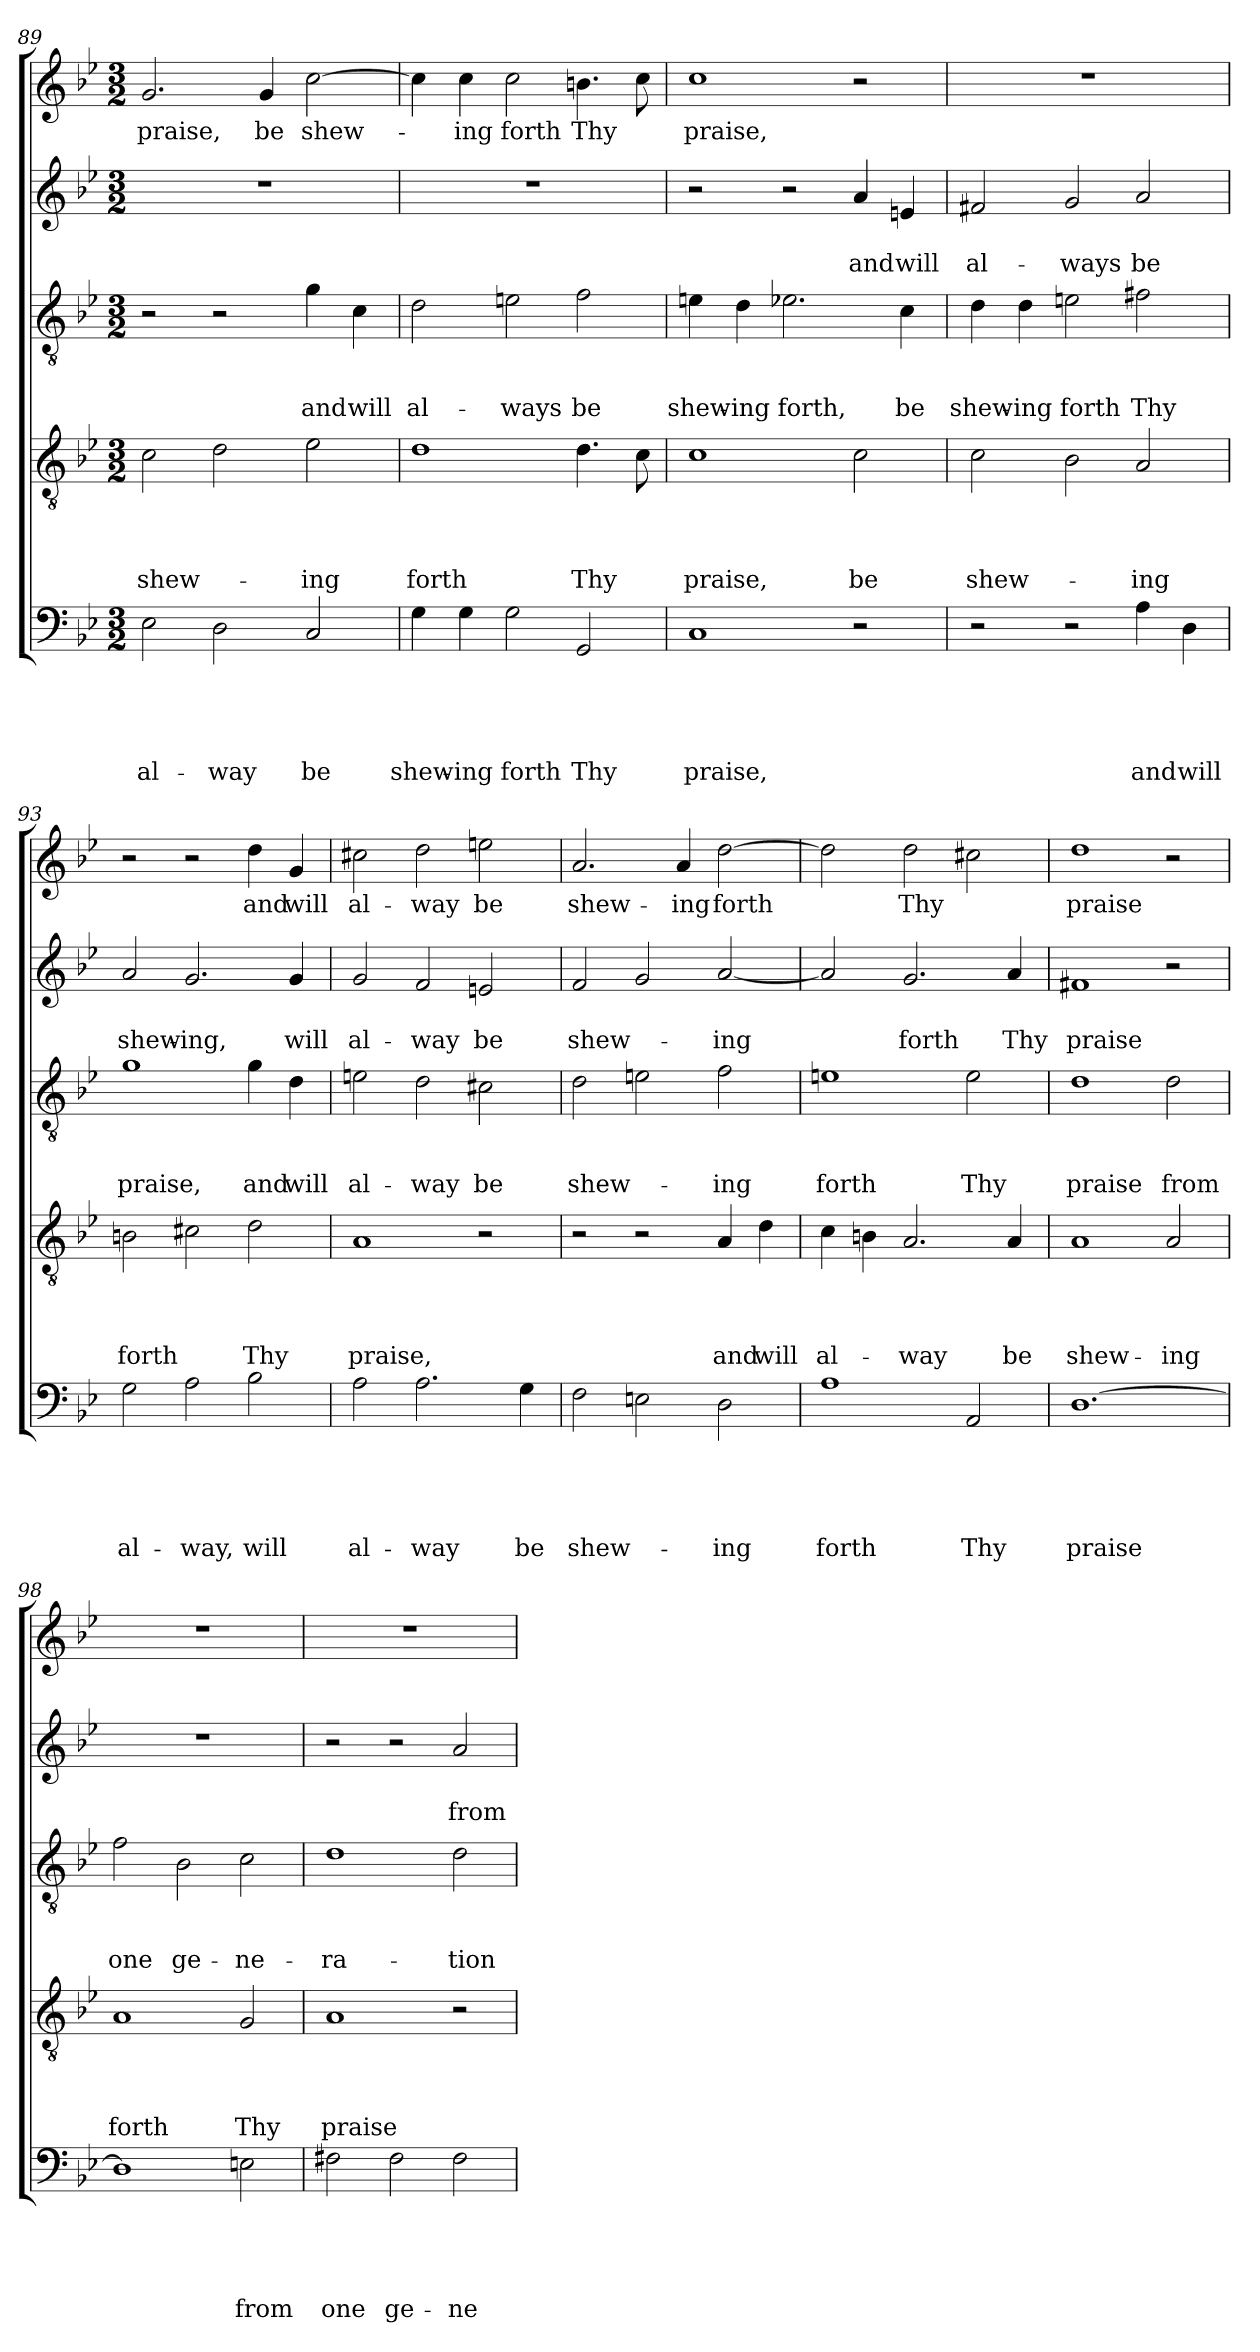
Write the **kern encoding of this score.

**kern	**text	**text	**text	**text	**text	**kern	**text	**text	**text	**text	**kern	**text	**text	**text	**kern	**text	**text	**kern	**text
*part5	*part5	*part5	*part5	*part5	*part5	*part4	*part4	*part4	*part4	*part4	*part3	*part3	*part3	*part3	*part2	*part2	*part2	*part1	*part1
*staff5	*staff5	*staff5	*staff5	*staff5	*staff5	*staff4	*staff4	*staff4	*staff4	*staff4	*staff3	*staff3	*staff3	*staff3	*staff2	*staff2	*staff2	*staff1	*staff1
*clefF4	*	*	*	*	*	*clefGv2	*	*	*	*	*clefGv2	*	*	*	*clefG2	*	*	*clefG2	*
*k[b-e-]	*	*	*	*	*	*k[b-e-]	*	*	*	*	*k[b-e-]	*	*	*	*k[b-e-]	*	*	*k[b-e-]	*
*B-:	*	*	*	*	*	*B-:	*	*	*	*	*B-:	*	*	*	*B-:	*	*	*B-:	*
*M3/2	*	*	*	*	*	*M3/2	*	*	*	*	*M3/2	*	*	*	*M3/2	*	*	*M3/2	*
=89	=89	=89	=89	=89	=89	=89	=89	=89	=89	=89	=89	=89	=89	=89	=89	=89	=89	=89	=89
!	!	!	!	!	!LO:LY:b	!	!	!	!	!LO:LY:b	!	!	!	!	!	!	!	!	!LO:LY:b
2E-\	.	.	.	.	al-	2c\	.	.	.	shew-	2r	.	.	.	1.r	.	.	2.g/	praise,
!	!	!	!	!	!LO:LY:b	!	!	!	!	!	!	!	!	!	!	!	!	!	!
2D\	.	.	.	.	-way	2d\	.	.	.	.	2r	.	.	.	.	.	.	.	.
!	!	!	!	!	!	!	!	!	!	!	!	!	!	!	!	!	!	!	!LO:LY:b
.	.	.	.	.	.	.	.	.	.	.	.	.	.	.	.	.	.	4g/	be
!	!	!	!	!	!LO:LY:b	!	!	!	!	!LO:LY:b	!	!	!	!LO:LY:b	!	!	!	!	!LO:LY:b
2C/	.	.	.	.	be	2e-\	.	.	.	-ing	4g\	.	.	and	.	.	.	[2cc\	shew-
!	!	!	!	!	!	!	!	!	!	!	!	!	!	!LO:LY:b	!	!	!	!	!
.	.	.	.	.	.	.	.	.	.	.	4c\	.	.	will	.	.	.	.	.
=90	=90	=90	=90	=90	=90	=90	=90	=90	=90	=90	=90	=90	=90	=90	=90	=90	=90	=90	=90
!	!	!	!	!	!LO:LY:b	!	!	!	!	!LO:LY:b	!	!	!	!LO:LY:b	!	!	!	!	!
4G\	.	.	.	.	shew-	1d	.	.	.	forth	2d\	.	.	al-	1.r	.	.	4cc\]	.
!	!	!	!	!	!LO:LY:b	!	!	!	!	!	!	!	!	!	!	!	!	!	!LO:LY:b
4G\	.	.	.	.	-ing	.	.	.	.	.	.	.	.	.	.	.	.	4cc\	-ing
!	!	!	!	!	!LO:LY:b	!	!	!	!	!	!	!	!	!LO:LY:b	!	!	!	!	!LO:LY:b
2G\	.	.	.	.	forth	.	.	.	.	.	2en\	.	.	-ways	.	.	.	2cc\	forth
!	!	!	!	!	!LO:LY:b	!	!	!	!	!LO:LY:b	!	!	!	!LO:LY:b	!	!	!	!	!LO:LY:b
2GG/	.	.	.	.	Thy	4.d\	.	.	.	Thy	2f\	.	.	be	.	.	.	4.bn\	Thy
.	.	.	.	.	.	8c\	.	.	.	.	.	.	.	.	.	.	.	8cc\	.
!!LO:PB:g=z
=91	=91	=91	=91	=91	=91	=91	=91	=91	=91	=91	=91	=91	=91	=91	=91	=91	=91	=91	=91
!	!	!	!	!	!LO:LY:b	!	!	!	!	!LO:LY:b	!	!	!	!LO:LY:b	!	!	!	!	!LO:LY:b
1C	.	.	.	.	praise,	1c	.	.	.	praise,	4en\	.	.	shew-	2r	.	.	1cc	praise,
!	!	!	!	!	!	!	!	!	!	!	!	!	!	!LO:LY:b	!	!	!	!	!
.	.	.	.	.	.	.	.	.	.	.	4d\	.	.	-ing	.	.	.	.	.
!	!	!	!	!	!	!	!	!	!	!	!	!	!	!LO:LY:b	!	!	!	!	!
.	.	.	.	.	.	.	.	.	.	.	2.e-X\	.	.	forth,	2r	.	.	.	.
!	!	!	!	!	!	!	!	!	!	!LO:LY:b	!	!	!	!	!	!	!LO:LY:b	!	!
2r	.	.	.	.	.	2c\	.	.	.	be	.	.	.	.	4a/	.	and	2r	.
!	!	!	!	!	!	!	!	!	!	!	!	!	!	!LO:LY:b	!	!	!LO:LY:b	!	!
.	.	.	.	.	.	.	.	.	.	.	4c\	.	.	be	4en/	.	will	.	.
=92	=92	=92	=92	=92	=92	=92	=92	=92	=92	=92	=92	=92	=92	=92	=92	=92	=92	=92	=92
!	!	!	!	!	!	!	!	!	!	!LO:LY:b	!	!	!	!LO:LY:b	!	!	!LO:LY:b	!	!
2r	.	.	.	.	.	2c\	.	.	.	shew-	4d\	.	.	shew-	2f#X/	.	al-	1.r	.
!	!	!	!	!	!	!	!	!	!	!	!	!	!	!LO:LY:b	!	!	!	!	!
.	.	.	.	.	.	.	.	.	.	.	4d\	.	.	-ing	.	.	.	.	.
!	!	!	!	!	!	!	!	!	!	!	!	!	!	!LO:LY:b	!	!	!LO:LY:b	!	!
2r	.	.	.	.	.	2B-\	.	.	.	.	2en\	.	.	forth	2g/	.	-ways	.	.
!	!	!	!	!	!LO:LY:b	!	!	!	!	!LO:LY:b	!	!	!	!LO:LY:b	!	!	!LO:LY:b	!	!
4A\	.	.	.	.	and	2A/	.	.	.	-ing	2f#X\	.	.	Thy	2a/	.	be	.	.
!	!	!	!	!	!LO:LY:b	!	!	!	!	!	!	!	!	!	!	!	!	!	!
4D\	.	.	.	.	will	.	.	.	.	.	.	.	.	.	.	.	.	.	.
=93	=93	=93	=93	=93	=93	=93	=93	=93	=93	=93	=93	=93	=93	=93	=93	=93	=93	=93	=93
!	!	!	!	!	!LO:LY:b	!	!	!	!	!LO:LY:b	!	!	!	!LO:LY:b	!	!	!LO:LY:b	!	!
2G\	.	.	.	.	al-	2Bn\	.	.	.	forth	1g	.	.	praise,	2a/	.	shew-	2r	.
!	!	!	!	!	!LO:LY:b	!	!	!	!	!	!	!	!	!	!	!	!LO:LY:b	!	!
2A\	.	.	.	.	-way,	2c#X\	.	.	.	.	.	.	.	.	2.g/	.	-ing,	2r	.
!	!	!	!	!	!LO:LY:b	!	!	!	!	!LO:LY:b	!	!	!	!LO:LY:b	!	!	!	!	!LO:LY:b
2B-\	.	.	.	.	will	2d\	.	.	.	Thy	4g\	.	.	and	.	.	.	4dd\	and
!	!	!	!	!	!	!	!	!	!	!	!	!	!	!LO:LY:b	!	!	!LO:LY:b	!	!LO:LY:b
.	.	.	.	.	.	.	.	.	.	.	4d\	.	.	will	4g/	.	will	4g/	will
=94	=94	=94	=94	=94	=94	=94	=94	=94	=94	=94	=94	=94	=94	=94	=94	=94	=94	=94	=94
!	!	!	!	!	!LO:LY:b	!	!	!	!	!LO:LY:b	!	!	!	!LO:LY:b	!	!	!LO:LY:b	!	!LO:LY:b
2A\	.	.	.	.	al-	1A	.	.	.	praise,	2en\	.	.	al-	2g/	.	al-	2cc#X\	al-
!	!	!	!	!	!LO:LY:b	!	!	!	!	!	!	!	!	!LO:LY:b	!	!	!LO:LY:b	!	!LO:LY:b
2.A\	.	.	.	.	-way	.	.	.	.	.	2d\	.	.	-way	2f/	.	-way	2dd\	-way
!	!	!	!	!	!	!	!	!	!	!	!	!	!	!LO:LY:b	!	!	!LO:LY:b	!	!LO:LY:b
.	.	.	.	.	.	2r	.	.	.	.	2c#X\	.	.	be	2en/	.	be	2een\	be
!	!	!	!	!	!LO:LY:b	!	!	!	!	!	!	!	!	!	!	!	!	!	!
4G\	.	.	.	.	be	.	.	.	.	.	.	.	.	.	.	.	.	.	.
=95	=95	=95	=95	=95	=95	=95	=95	=95	=95	=95	=95	=95	=95	=95	=95	=95	=95	=95	=95
!	!	!	!	!	!LO:LY:b	!	!	!	!	!	!	!	!	!LO:LY:b	!	!	!LO:LY:b	!	!LO:LY:b
2F\	.	.	.	.	shew-	2r	.	.	.	.	2d\	.	.	shew-	2f/	.	shew-	2.a/	shew-
2En\	.	.	.	.	.	2r	.	.	.	.	2en\	.	.	.	2g/	.	.	.	.
!	!	!	!	!	!	!	!	!	!	!	!	!	!	!	!	!	!	!	!LO:LY:b
.	.	.	.	.	.	.	.	.	.	.	.	.	.	.	.	.	.	4a/	-ing
!	!	!	!	!	!LO:LY:b	!	!	!	!	!LO:LY:b	!	!	!	!LO:LY:b	!	!	!LO:LY:b	!	!LO:LY:b
2D\	.	.	.	.	-ing	4A/	.	.	.	and	2f\	.	.	-ing	[2a/	.	-ing	[2dd\	forth
!	!	!	!	!	!	!	!	!	!	!LO:LY:b	!	!	!	!	!	!	!	!	!
.	.	.	.	.	.	4d\	.	.	.	will	.	.	.	.	.	.	.	.	.
!!LO:LB:g=z
=96	=96	=96	=96	=96	=96	=96	=96	=96	=96	=96	=96	=96	=96	=96	=96	=96	=96	=96	=96
!	!	!	!	!	!LO:LY:b	!	!	!	!	!LO:LY:b	!	!	!	!LO:LY:b	!	!	!	!	!
1A	.	.	.	.	forth	4c\	.	.	.	al-	1en	.	.	forth	2a/]	.	.	2dd\]	.
.	.	.	.	.	.	4Bn\	.	.	.	.	.	.	.	.	.	.	.	.	.
!	!	!	!	!	!	!	!	!	!	!LO:LY:b	!	!	!	!	!	!	!LO:LY:b	!	!LO:LY:b
.	.	.	.	.	.	2.A/	.	.	.	-way	.	.	.	.	2.g/	.	forth	2dd\	Thy
!	!	!	!	!	!LO:LY:b	!	!	!	!	!	!	!	!	!LO:LY:b	!	!	!	!	!
2AA/	.	.	.	.	Thy	.	.	.	.	.	2e\	.	.	Thy	.	.	.	2cc#X\	.
!	!	!	!	!	!	!	!	!	!	!LO:LY:b	!	!	!	!	!	!	!LO:LY:b	!	!
.	.	.	.	.	.	4A/	.	.	.	be	.	.	.	.	4a/	.	Thy	.	.
=97	=97	=97	=97	=97	=97	=97	=97	=97	=97	=97	=97	=97	=97	=97	=97	=97	=97	=97	=97
!	!	!	!	!	!LO:LY:b	!	!	!	!	!LO:LY:b	!	!	!	!LO:LY:b	!	!	!LO:LY:b	!	!LO:LY:b
[1.D	.	.	.	.	praise	1A	.	.	.	shew-	1d	.	.	praise	1f#X	.	praise	1dd	praise
!	!	!	!	!	!	!	!	!	!	!LO:LY:b	!	!	!	!LO:LY:b	!	!	!	!	!
.	.	.	.	.	.	2A/	.	.	.	-ing	2d\	.	.	from	2r	.	.	2r	.
=98	=98	=98	=98	=98	=98	=98	=98	=98	=98	=98	=98	=98	=98	=98	=98	=98	=98	=98	=98
!	!	!	!	!	!	!	!	!	!	!LO:LY:b	!	!	!	!LO:LY:b	!	!	!	!	!
1D]	.	.	.	.	.	1A	.	.	.	forth	2f\	.	.	one	1.r	.	.	1.r	.
!	!	!	!	!	!	!	!	!	!	!	!	!	!	!LO:LY:b	!	!	!	!	!
.	.	.	.	.	.	.	.	.	.	.	2B-\	.	.	ge-	.	.	.	.	.
!	!	!	!	!	!LO:LY:b	!	!	!	!	!LO:LY:b	!	!	!	!LO:LY:b	!	!	!	!	!
2En\	.	.	.	.	from	2G/	.	.	.	Thy	2c\	.	.	-ne-	.	.	.	.	.
=99	=99	=99	=99	=99	=99	=99	=99	=99	=99	=99	=99	=99	=99	=99	=99	=99	=99	=99	=99
!	!	!	!	!	!LO:LY:b	!	!	!	!	!LO:LY:b	!	!	!	!LO:LY:b	!	!	!	!	!
2F#X\	.	.	.	.	one	1A	.	.	.	praise	1d	.	.	-ra-	2r	.	.	1.r	.
!	!	!	!	!	!LO:LY:b	!	!	!	!	!	!	!	!	!	!	!	!	!	!
2F#\	.	.	.	.	ge-	.	.	.	.	.	.	.	.	.	2r	.	.	.	.
!	!	!	!	!	!LO:LY:b	!	!	!	!	!	!	!	!	!LO:LY:b	!	!	!LO:LY:b	!	!
2F#\	.	.	.	.	-ne-	2r	.	.	.	.	2d\	.	.	-tion	2a/	.	from	.	.
=	=	=	=	=	=	=	=	=	=	=	=	=	=	=	=	=	=	=	=
*-	*-	*-	*-	*-	*-	*-	*-	*-	*-	*-	*-	*-	*-	*-	*-	*-	*-	*-	*-
